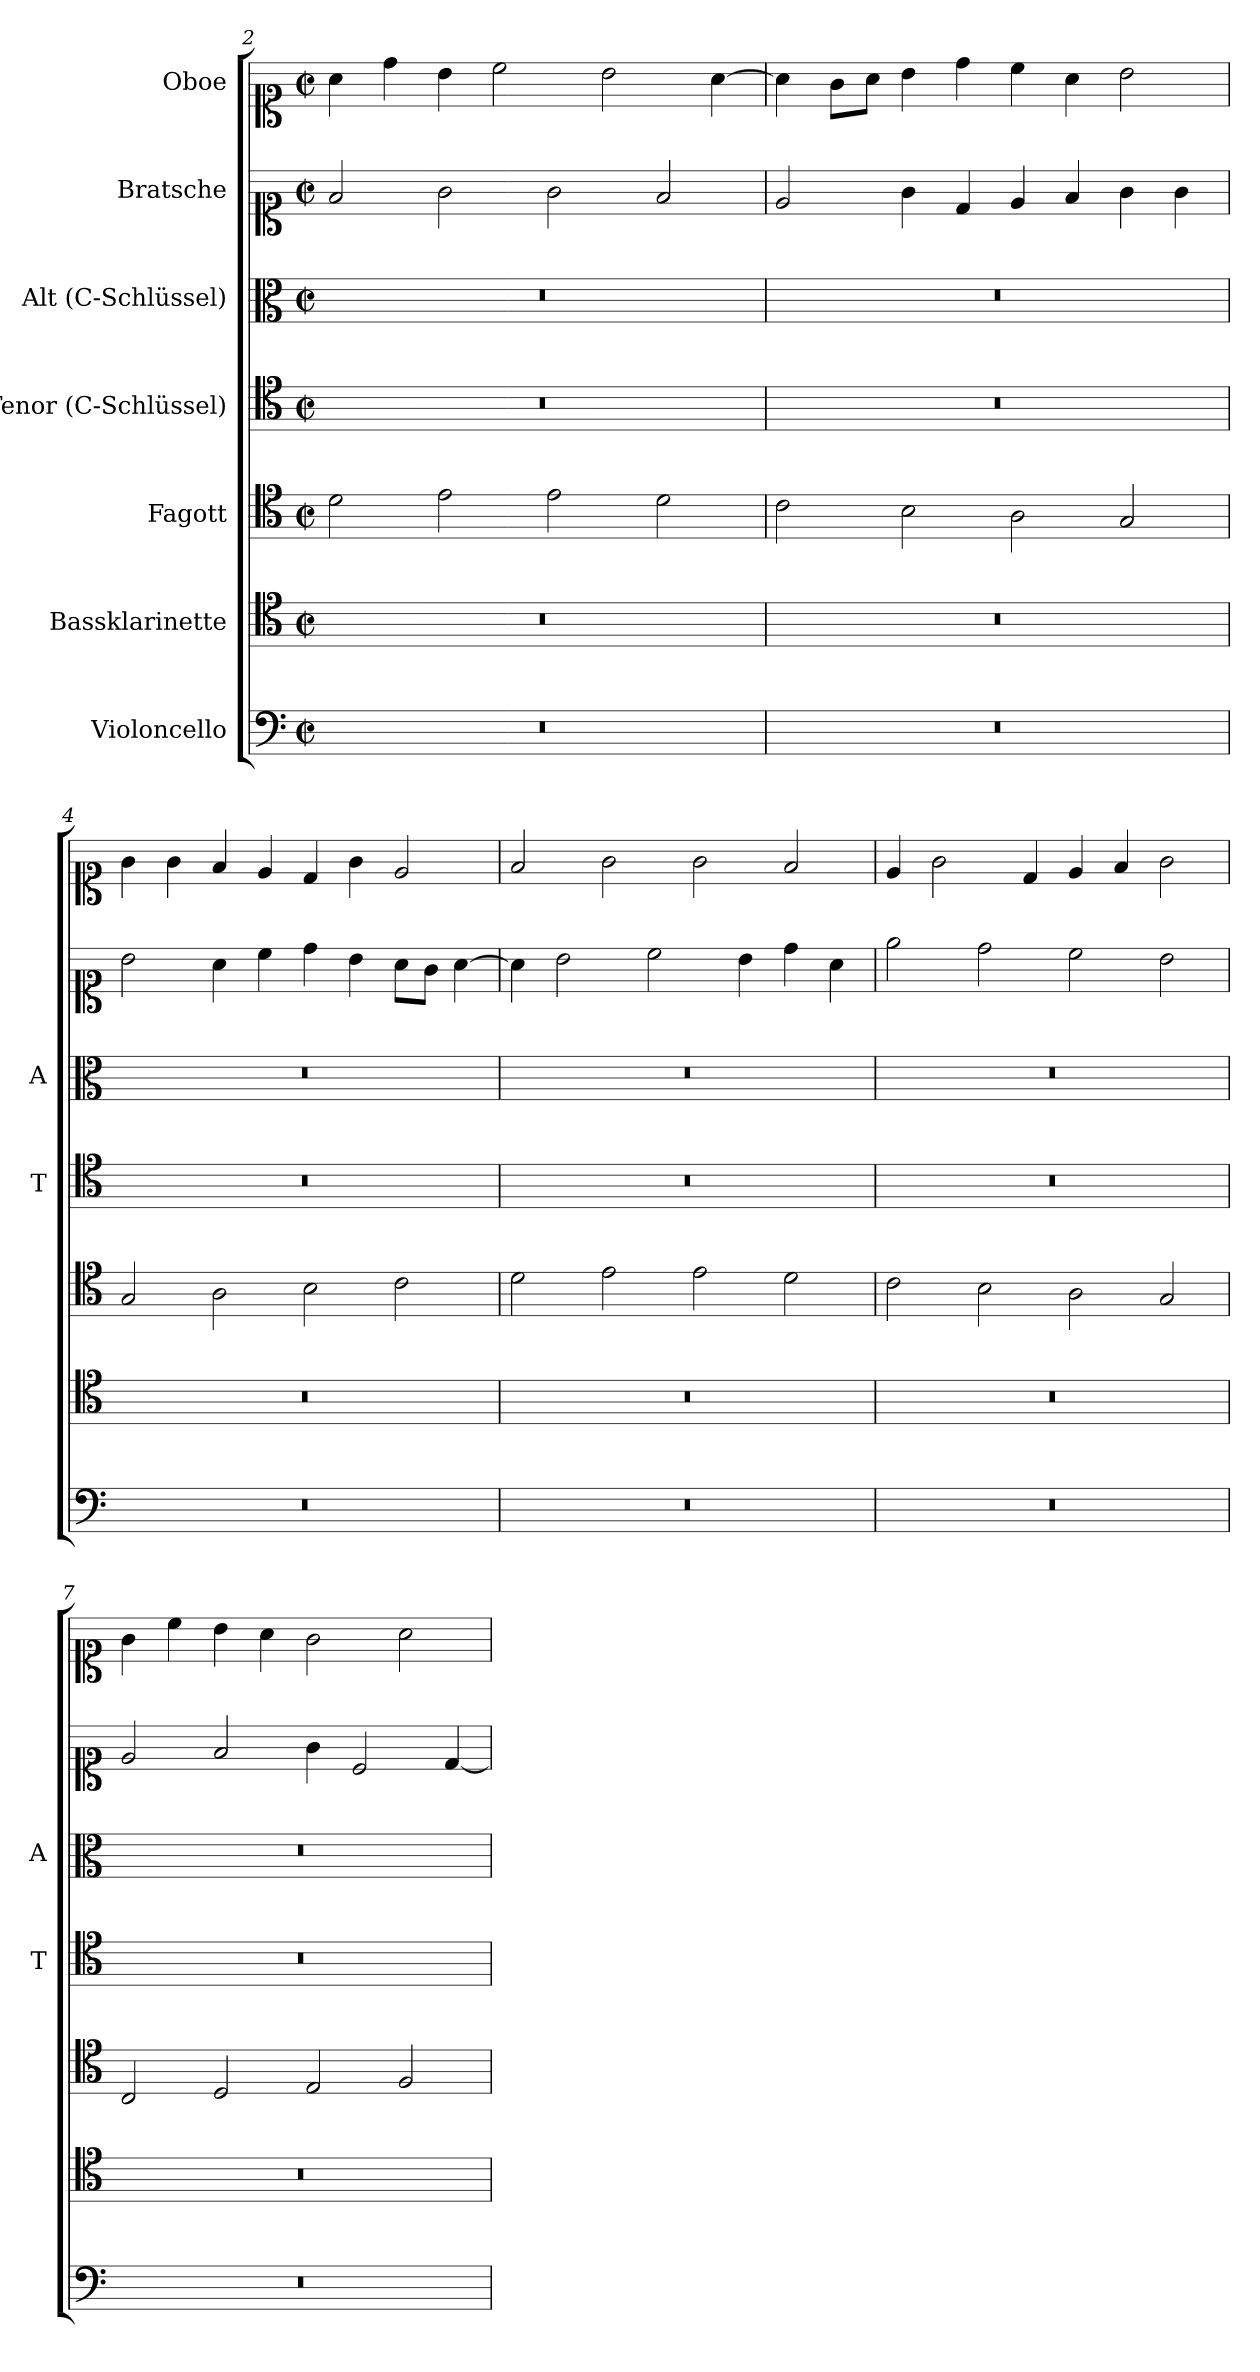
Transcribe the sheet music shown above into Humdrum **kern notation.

**kern	**kern	**kern	**kern	**kern	**kern	**kern
*part7	*part6	*part5	*part4	*part3	*part2	*part1
*staff7	*staff6	*staff5	*staff4	*staff3	*staff2	*staff1
*I"Violoncello	*I"Bassklarinette	*I"Fagott	*I"Tenor (C-Schlüssel)	*I"Alt (C-Schlüssel)	*I"Bratsche	*I"Oboe
*	*	*	*I'T	*I'A	*	*
*clefF4	*clefC4	*clefC4	*clefC4	*clefC3	*clefC1	*clefC1
*k[]	*k[]	*k[]	*k[]	*k[]	*k[]	*k[]
*M4/2	*M4/2	*M4/2	*M4/2	*M4/2	*M4/2	*M4/2
*met(c|)	*met(c|)	*met(c|)	*met(c|)	*met(c|)	*met(c|)	*met(c|)
=2	=2	=2	=2	=2	=2	=2
0r	0r	2d\	0r	0r	2f/	4a\
.	.	.	.	.	.	4dd\
.	.	2e\	.	.	2g\	4b\
.	.	.	.	.	.	2cc\
.	.	2e\	.	.	2g\	.
.	.	.	.	.	.	2b\
.	.	2d\	.	.	2f/	.
.	.	.	.	.	.	[4a\
=3	=3	=3	=3	=3	=3	=3
0r	0r	2c\	0r	0r	2e/	4a\]
.	.	.	.	.	.	8g\L
.	.	.	.	.	.	8a\J
.	.	2B\	.	.	4g\	4b\
.	.	.	.	.	4d/	4dd\
.	.	2A\	.	.	4e/	4cc\
.	.	.	.	.	4f/	4a\
.	.	2G/	.	.	4g\	2b\
.	.	.	.	.	4g\	.
=4	=4	=4	=4	=4	=4	=4
0r	0r	2G/	0r	0r	2b\	4g\
.	.	.	.	.	.	4g\
.	.	2A\	.	.	4a\	4f/
.	.	.	.	.	4cc\	4e/
.	.	2B\	.	.	4dd\	4d/
.	.	.	.	.	4b\	4g\
.	.	2c\	.	.	8a\L	2e/
.	.	.	.	.	8g\J	.
.	.	.	.	.	[4a\	.
=5	=5	=5	=5	=5	=5	=5
0r	0r	2d\	0r	0r	4a\]	2f/
.	.	.	.	.	2b\	.
.	.	2e\	.	.	.	2g\
.	.	.	.	.	2cc\	.
.	.	2e\	.	.	.	2g\
.	.	.	.	.	4b\	.
.	.	2d\	.	.	4dd\	2f/
.	.	.	.	.	4a\	.
=6	=6	=6	=6	=6	=6	=6
0r	0r	2c\	0r	0r	2ee\	4e/
.	.	.	.	.	.	2g\
.	.	2B\	.	.	2dd\	.
.	.	.	.	.	.	4d/
.	.	2A\	.	.	2cc\	4e/
.	.	.	.	.	.	4f/
.	.	2G/	.	.	2b\	2g\
!!LO:LB:g=z
=7	=7	=7	=7	=7	=7	=7
0r	0r	2C/	0r	0r	2e/	4g\
.	.	.	.	.	.	4cc\
.	.	2D/	.	.	2f/	4b\
.	.	.	.	.	.	4a\
.	.	2E/	.	.	4g\	2g\
.	.	.	.	.	2c/	.
.	.	2F/	.	.	.	2a\
.	.	.	.	.	[4d/	.
=	=	=	=	=	=	=
*-	*-	*-	*-	*-	*-	*-
